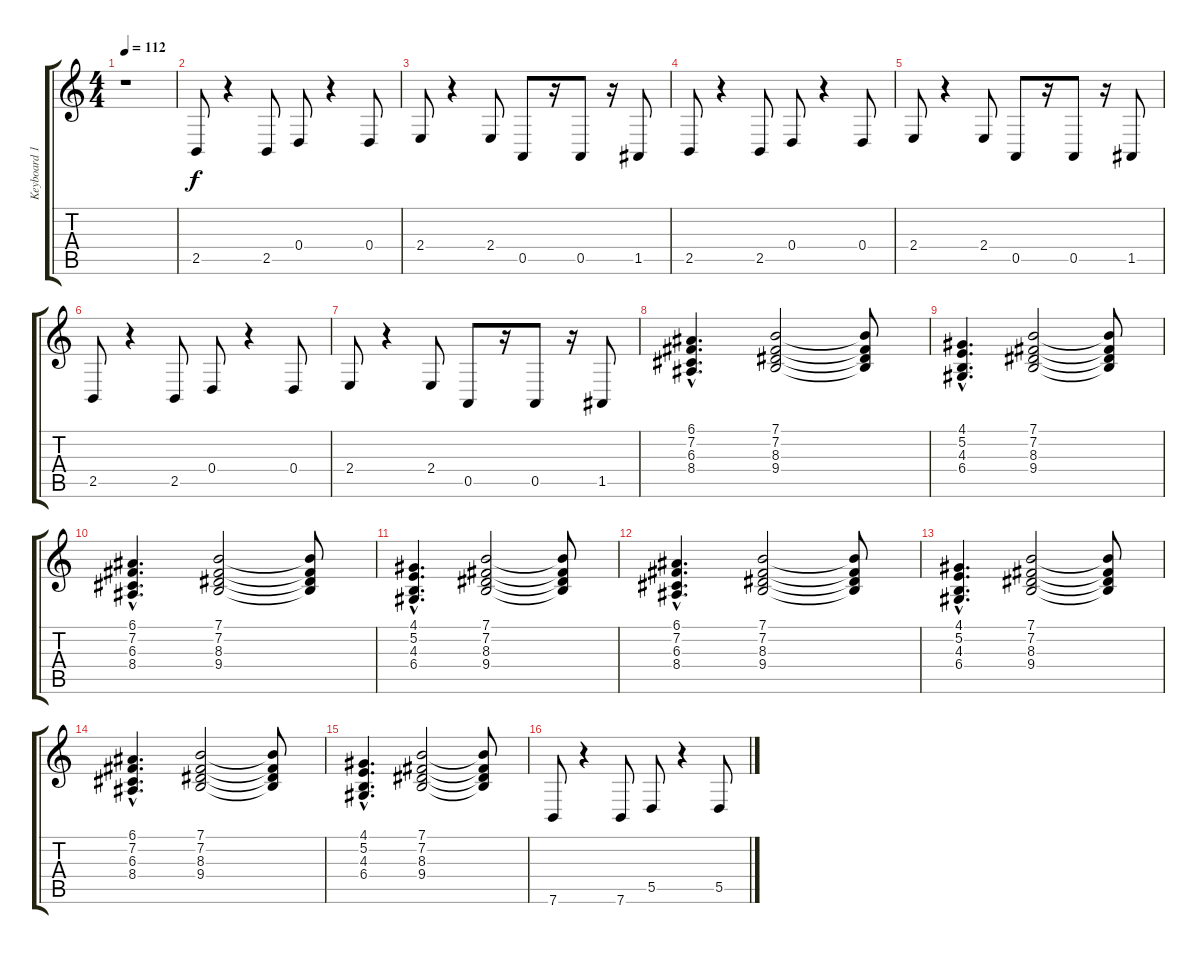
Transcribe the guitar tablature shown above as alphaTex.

\track ("Keyboard 1" "Keyboard 1") {instrument acousticgrandpiano}
\staff {score tabs}
\tuning (E4 B3 G3 D3 A2 E2) {hide}
\ts (4 4)
\tempo 112
\clef g2
\ks c
r.1{dy f instrument acousticgrandpiano} |
2.5.8 r.4 2.5.8 0.4.8 r.4 0.4.8 |
2.4.8 r.4 2.4.8 0.5.8 r.16 0.5.8 r.16 1.5.8 |
2.5.8 r.4 2.5.8 0.4.8 r.4 0.4.8 |
2.4.8 r.4 2.4.8 0.5.8 r.16 0.5.8 r.16 1.5.8 |
2.5.8 r.4 2.5.8 0.4.8 r.4 0.4.8 |
2.4.8 r.4 2.4.8 0.5.8 r.16 0.5.8 r.16 1.5.8 |
(6.1{hac} 7.2{hac} 6.3{hac} 8.4{hac}).4{d} (7.1 7.2 8.3 9.4).2 (7.1{t} 7.2{t} 8.3{t} 9.4{t}).8 |
(4.1{hac} 5.2{hac} 4.3{hac} 6.4{hac}).4{d} (7.1 7.2 8.3 9.4).2 (7.1{t} 7.2{t} 8.3{t} 9.4{t}).8 |
(6.1{hac} 7.2{hac} 6.3{hac} 8.4{hac}).4{d} (7.1 7.2 8.3 9.4).2 (7.1{t} 7.2{t} 8.3{t} 9.4{t}).8 |
(4.1{hac} 5.2{hac} 4.3{hac} 6.4{hac}).4{d} (7.1 7.2 8.3 9.4).2 (7.1{t} 7.2{t} 8.3{t} 9.4{t}).8 |
(6.1{hac} 7.2{hac} 6.3{hac} 8.4{hac}).4{d} (7.1 7.2 8.3 9.4).2 (7.1{t} 7.2{t} 8.3{t} 9.4{t}).8 |
(4.1{hac} 5.2{hac} 4.3{hac} 6.4{hac}).4{d} (7.1 7.2 8.3 9.4).2 (7.1{t} 7.2{t} 8.3{t} 9.4{t}).8 |
(6.1{hac} 7.2{hac} 6.3{hac} 8.4{hac}).4{d} (7.1 7.2 8.3 9.4).2 (7.1{t} 7.2{t} 8.3{t} 9.4{t}).8 |
(4.1{hac} 5.2{hac} 4.3{hac} 6.4{hac}).4{d} (7.1 7.2 8.3 9.4).2 (7.1{t} 7.2{t} 8.3{t} 9.4{t}).8 |
7.6.8 r.4 7.6.8 5.5.8 r.4 5.5.8
